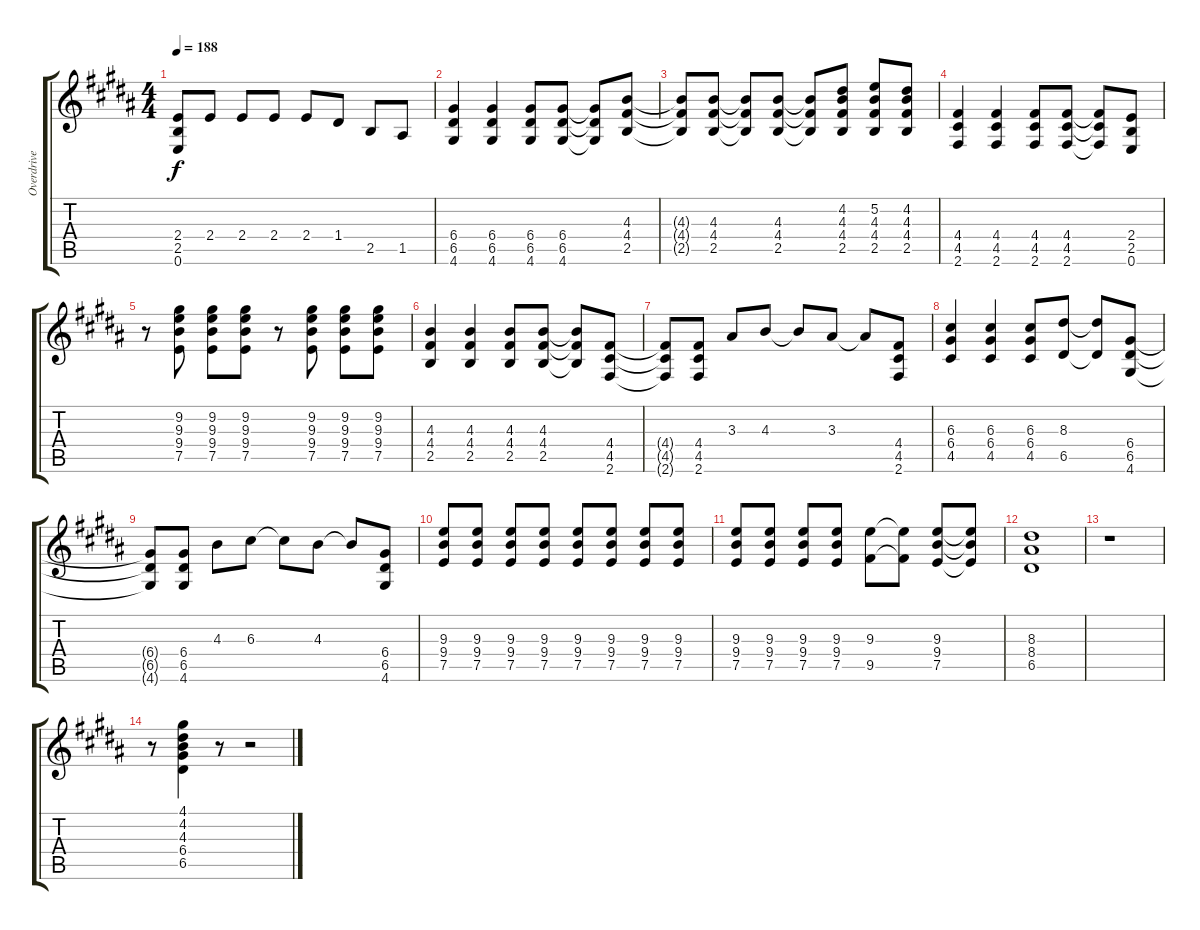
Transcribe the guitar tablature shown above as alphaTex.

\track ("Overdrive" "Overdrive") {instrument overdrivenguitar}
\staff {score tabs}
\tuning (E4 B3 G3 D3 A2 E2) {hide}
\ts (4 4)
\tempo 188
\clef g2
\ks b
(2.4{t} 2.5{t} 0.6{t}).8{dy f} 2.4.8 2.4.8 2.4.8 2.4.8 1.4.8 2.5.8 1.5.8 |
(6.4 6.5 4.6).4 (6.4 6.5 4.6).4 (6.4 6.5 4.6).8 (6.4 6.5 4.6).8 (6.4{t} 6.5{t} 4.6{t}).8 (4.3 4.4 2.5).8 |
(4.3{t} 4.4{t} 2.5{t}).8 (4.3 4.4 2.5).8 (4.3{t} 4.4{t} 2.5{t}).8 (4.3 4.4 2.5).8 (4.3{t} 4.4{t} 2.5{t}).8 (4.2 4.3 4.4 2.5).8 (5.2 4.3 4.4 2.5).8 (4.2 4.3 4.4 2.5).8 |
(4.4 4.5 2.6).4 (4.4 4.5 2.6).4 (4.4 4.5 2.6).8 (4.4 4.5 2.6).8 (4.4{t} 4.5{t} 2.6{t}).8 (2.4 2.5 0.6).8 |
r.8 (9.2 9.3 9.4 7.5).8 (9.2 9.3 9.4 7.5).8 (9.2 9.3 9.4 7.5).8 r.8 (9.2 9.3 9.4 7.5).8 (9.2 9.3 9.4 7.5).8 (9.2 9.3 9.4 7.5).8 |
(4.3 4.4 2.5).4 (4.3 4.4 2.5).4 (4.3 4.4 2.5).8 (4.3 4.4 2.5).8 (4.3{t} 4.4{t} 2.5{t}).8 (4.4 4.5 2.6).8 |
(4.4{t} 4.5{t} 2.6{t}).8 (4.4 4.5 2.6).8 3.3.8 4.3.8 4.3{t}.8 3.3.8 3.3{t}.8 (4.4 4.5 2.6).8 |
(6.3 6.4 4.5).4 (6.3 6.4 4.5).4 (6.3 6.4 4.5).8 (8.3 6.5).8 (8.3{t} 6.5{t}).8 (6.4 6.5 4.6).8 |
(6.4{t} 6.5{t} 4.6{t}).8 (6.4 6.5 4.6).8 4.3.8 6.3.8 6.3{t}.8 4.3.8 4.3{t}.8 (6.4 6.5 4.6).8 |
(9.3 9.4 7.5).8 (9.3 9.4 7.5).8 (9.3 9.4 7.5).8 (9.3 9.4 7.5).8 (9.3 9.4 7.5).8 (9.3 9.4 7.5).8 (9.3 9.4 7.5).8 (9.3 9.4 7.5).8 |
(9.3 9.4 7.5).8 (9.3 9.4 7.5).8 (9.3 9.4 7.5).8 (9.3 9.4 7.5).8 (9.3 9.5).8 (9.3{t} 9.5{t}).8 (9.3 9.4 7.5).8 (9.3{t} 9.4{t} 7.5{t}).8 |
(8.3 8.4 6.5).1 |
r.1 |
r.8 (4.1 4.2 4.3 6.4 6.5).4 r.8 r.2
